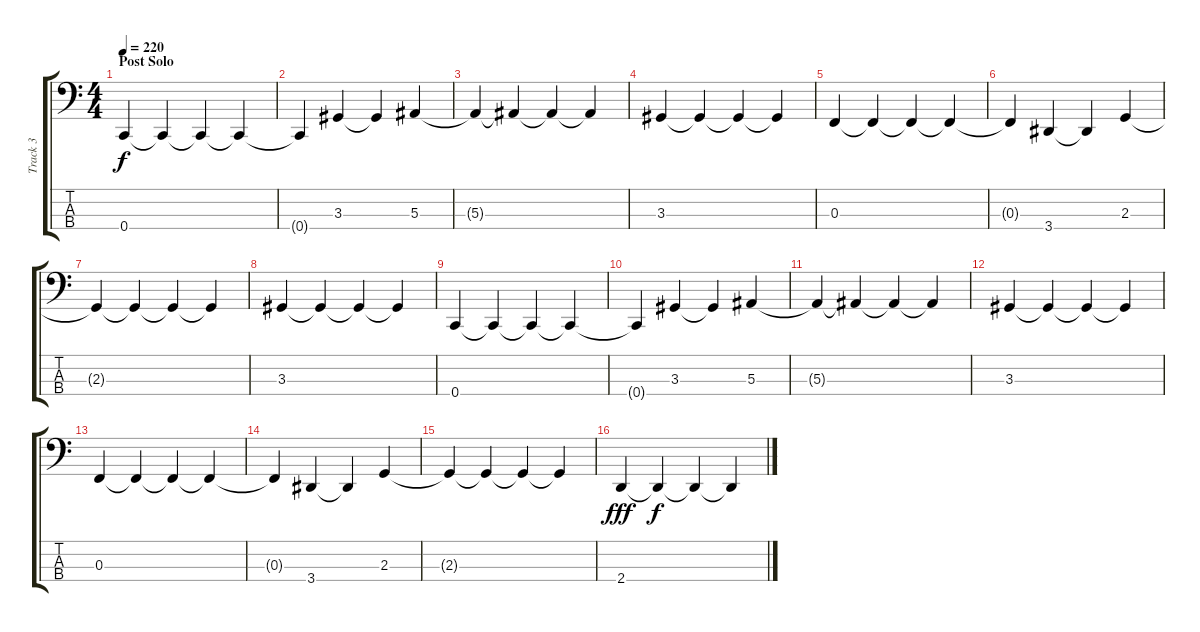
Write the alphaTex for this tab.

\track ("Track 3" "Track 3") {instrument electricbasspick}
\staff {score tabs}
\tuning (Eb2 Bb1 F1 C1) {hide}
\ts (4 4)
\section ("" "Post Solo")
\tempo 220
\clef f4
\ks c
0.4.4{dy f} 0.4{t}.4 0.4{t}.4 0.4{t}.4 |
0.4{t}.4 3.3.4 3.3{t}.4 5.3.4 |
5.3{t}.4 5.3{t}.4 5.3{t}.4 5.3{t}.4 |
3.3.4 3.3{t}.4 3.3{t}.4 3.3{t}.4 |
0.3.4 0.3{t}.4 0.3{t}.4 0.3{t}.4 |
0.3{t}.4 3.4.4 3.4{t}.4 2.3.4 |
2.3{t}.4 2.3{t}.4 2.3{t}.4 2.3{t}.4 |
3.3.4 3.3{t}.4 3.3{t}.4 3.3{t}.4 |
0.4.4 0.4{t}.4 0.4{t}.4 0.4{t}.4 |
0.4{t}.4 3.3.4 3.3{t}.4 5.3.4 |
5.3{t}.4 5.3{t}.4 5.3{t}.4 5.3{t}.4 |
3.3.4 3.3{t}.4 3.3{t}.4 3.3{t}.4 |
0.3.4 0.3{t}.4 0.3{t}.4 0.3{t}.4 |
0.3{t}.4 3.4.4 3.4{t}.4 2.3.4 |
2.3{t}.4 2.3{t}.4 2.3{t}.4 2.3{t}.4 |
2.4.4{dy fff} 2.4{t}.4{dy f} 2.4{t}.4 2.4{t}.4
